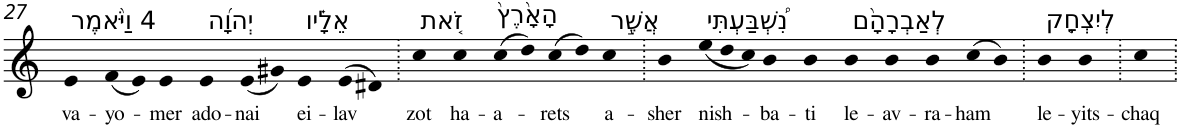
**kern	**text
*part1	*part1
*staff1	*staff1
*I"Piano	*
*I'Pno	*
!!LO:PB:g=z
*clefG2	*
*k[]	*
=27	=27
!LO:TX:a:t=4 וַיֹּ֨אמֶר	!
!	!LO:LY:b
4e	va-
!	!LO:LY:b
(8f	-yo-
8e)	.
!	!LO:LY:b
4e	-mer
!LO:TX:a:t=יְהוָ֜ה	!
!	!LO:LY:b
4e	ado-
!	!LO:LY:b
(8e	-nai
8g#X)	.
!LO:TX:a:t=אֵלָ֗יו	!
!	!LO:LY:b
4e	ei-
!	!LO:LY:b
(>8e	-lav
8d#X)	.
=28.	=28.
!LO:TX:a:t=זֹ֤את	!
!	!LO:LY:b
4cc	zot
!LO:TX:a:t=הָאָ֙רֶץ֙	!
!	!LO:LY:b
4cc	ha-
!	!LO:LY:b
(8cc	-a-
8dd)	.
!	!LO:LY:b
(8cc	-rets
8dd)	.
!LO:TX:a:t=אֲשֶׁ֣ר	!
!	!LO:LY:b
4cc	a-
=29.	=29.
!	!LO:LY:b
4b	-sher
!LO:TX:a:t=נִ֠שְׁבַּעְתִּי	!
!	!LO:LY:b
(<12ee	nish-
12dd	.
12cc)	.
!	!LO:LY:b
4b	-ba-
!	!LO:LY:b
4b	-ti
!LO:TX:a:t=לְאַבְרָהָ֨ם	!
!	!LO:LY:b
4b	le-
!	!LO:LY:b
4b	-av-
!	!LO:LY:b
4b	-ra-
!	!LO:LY:b
(8cc	-ham
8b)	.
=30.	=30.
!LO:TX:a:t=לְיִצְחָ֤ק	!
!	!LO:LY:b
4b	le-
!	!LO:LY:b
4b	-yits-
=31.	=31.
!	!LO:LY:b
4cc	-chaq
=.	=.
*-	*-
